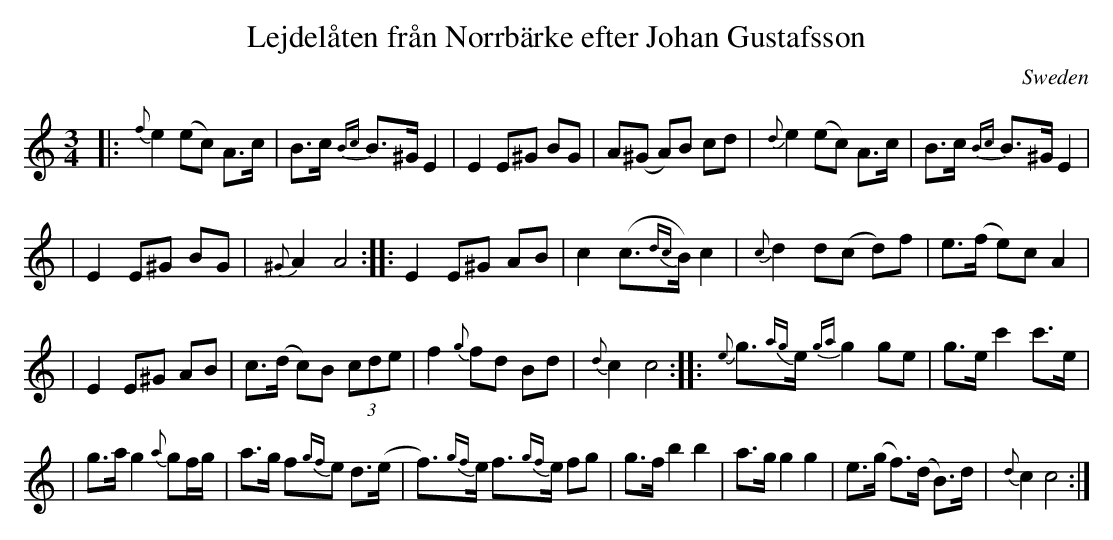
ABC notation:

X:1
T: Lejdel\aaten fr\aan Norrb\"arke efter Johan Gustafsson
O: Sweden
M: 3/4
L: 1/8
K: Am
|: {f}e2 (ec) A>c | B>c {Bc}B>^G E2 \
| E2 E^G BG | A(^G A)B cd \
|  {d}e2 (ec) A>c | B>c {Bc}B>^G E2 |
| E2 E^G BG | {^G}A2 A4 \
:: E2 E^G AB | c2 (c>{dc}B) c2 \
| {c}d2 d(c d)f | e>(f e)c A2 |
|  E2 E^G AB | c>(d c)B (3cde \
| f2 {g}fd Bd | {d}c2 c4 \
:: {e}g>{ag}e {ga}g2 ge | g>e c'2 c'>e |
| g>a g2 {a}gf/g/ | a>g f{gf}e d>(e \
|  f)>{gf}e f>{gf}e fg | g>f b2 b2 \
| a>g g2 g2 | e>(g f)>(d B)>d | {d}c2 c4 :|
